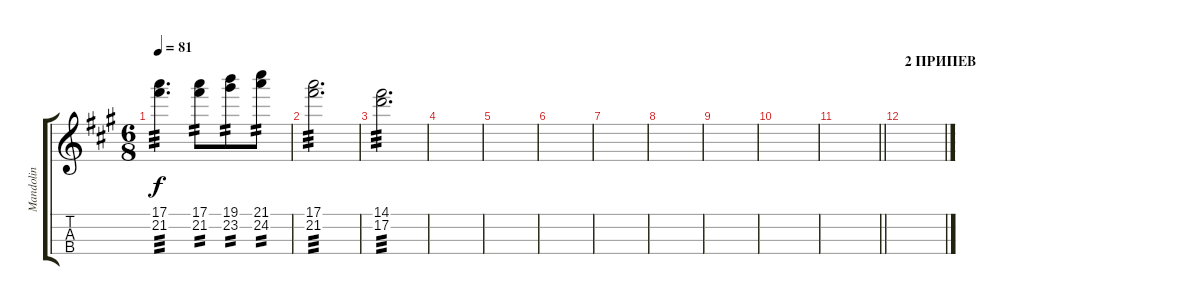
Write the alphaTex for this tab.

\track ("Mandolin" "Mandolin") {instrument acousticguitarnylon}
\staff {score tabs}
\tuning (E4 A3 D3 G2) {hide}
\ts (6 8)
\tempo 81
\clef g2
\ks a
(17.1 21.2).4{d tp 3 dy f} (17.1 21.2).8{tp 2} (19.1 23.2).8{tp 2} (21.1 24.2).8{tp 2} |
(17.1 21.2).2{d tp 3} |
(14.1 17.2).2{d tp 3} |
|
|
|
|
|
|
|
\barLineRight lightlight
|
\section ("" "2 ПРИПЕВ")
